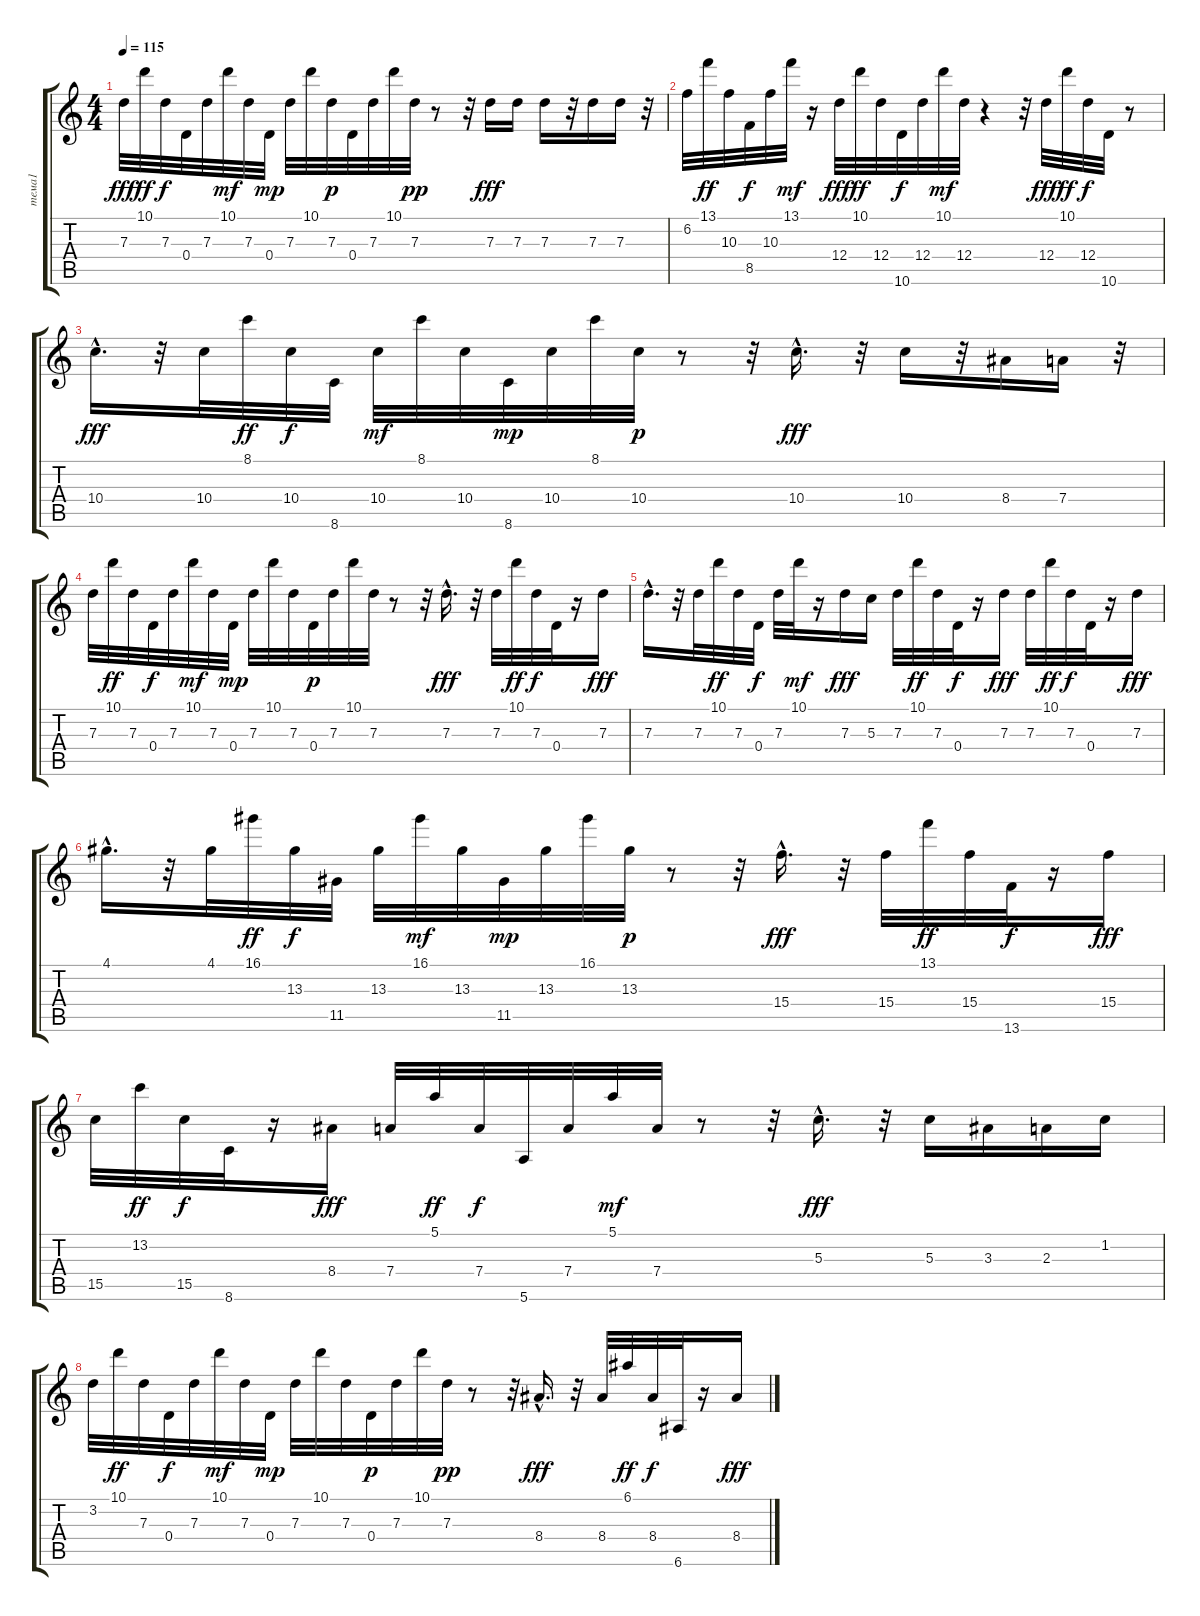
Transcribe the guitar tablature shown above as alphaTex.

\track ("тема1" "тема1") {instrument overdrivenguitar}
\staff {score tabs}
\tuning (E4 B3 G3 D3 A2 E2) {hide}
\ts (4 4)
\tempo 115
\clef g2
\ks c
7.3.32{dy fff} 10.1.32{dy ff} 7.3.32{dy f} 0.4.32 7.3.32 10.1.32{dy mf} 7.3.32 0.4.32{dy mp} 7.3.32 10.1.32 7.3.32{dy p} 0.4.32 7.3.32 10.1.32 7.3.32{dy pp} r.8 r.32 7.3.16{dy fff} 7.3.16 7.3.16 r.32 7.3.16 7.3.16 r.32 |
6.2.32 13.1.32{dy ff} 10.3.32 8.5.32{dy f} 10.3.32 13.1.32{dy mf} r.16 12.4.32{dy fff} 10.1.32{dy ff} 12.4.32 10.6.32{dy f} 12.4.32 10.1.32{dy mf} 12.4.32 r.4 r.32 12.4.32{dy fff balance 8} 10.1.32{dy ff} 12.4.32{dy f} 10.6.32 r.8 |
10.4{hac}.16{d dy fff} r.32 10.4.32 8.1.32{dy ff} 10.4.32{dy f} 8.6.32 10.4.32{dy mf} 8.1.32 10.4.32 8.6.32{dy mp} 10.4.32 8.1.32 10.4.32{dy p} r.8 r.32 10.4{hac}.16{d dy fff} r.32 10.4.16 r.32 8.4.16 7.4.16 r.32 |
7.3.32 10.1.32{dy ff} 7.3.32 0.4.32{dy f} 7.3.32 10.1.32{dy mf} 7.3.32 0.4.32{dy mp} 7.3.32 10.1.32 7.3.32 0.4.32{dy p} 7.3.32 10.1.32 7.3.32 r.8 r.32 7.3{hac}.16{d dy fff} r.32 7.3.32 10.1.32{dy ff} 7.3.32{dy f} 0.4.32 r.16 7.3.16{dy fff} |
7.3{hac}.16{d} r.32 7.3.32 10.1.32{dy ff} 7.3.32 0.4.32{dy f} 7.3.32 10.1.32{dy mf} r.16 7.3.16{dy fff} 5.3.16 7.3.32 10.1.32{dy ff} 7.3.32 0.4.32{dy f} r.16 7.3.16{dy fff} 7.3.32 10.1.32{dy ff} 7.3.32{dy f} 0.4.32 r.16 7.3.16{dy fff} |
4.1{hac}.16{d} r.32 4.1.32 16.1.32{dy ff} 13.3.32{dy f} 11.5.32 13.3.32 16.1.32{dy mf} 13.3.32 11.5.32{dy mp} 13.3.32 16.1.32 13.3.32{dy p} r.8 r.32 15.4{hac}.16{d dy fff} r.32 15.4.32 13.1.32{dy ff} 15.4.32 13.6.32{dy f} r.16 15.4.16{dy fff} |
15.5.32 13.2.32{dy ff} 15.5.32{dy f} 8.6.32 r.16 8.4.16{dy fff} 7.4.32 5.1.32{dy ff} 7.4.32{dy f} 5.6.32 7.4.32 5.1.32{dy mf} 7.4.32 r.8 r.32 5.3{hac}.16{d dy fff} r.32 5.3.16 3.3.16 2.3.16 1.2.16 |
3.2.32 10.1.32{dy ff} 7.3.32 0.4.32{dy f} 7.3.32 10.1.32{dy mf} 7.3.32 0.4.32{dy mp} 7.3.32 10.1.32 7.3.32 0.4.32{dy p} 7.3.32 10.1.32 7.3.32{dy pp} r.8 r.32 8.4{hac}.16{d dy fff} r.32 8.4.32 6.1.32{dy ff} 8.4.32{dy f} 6.6.32 r.16 8.4.16{dy fff}
